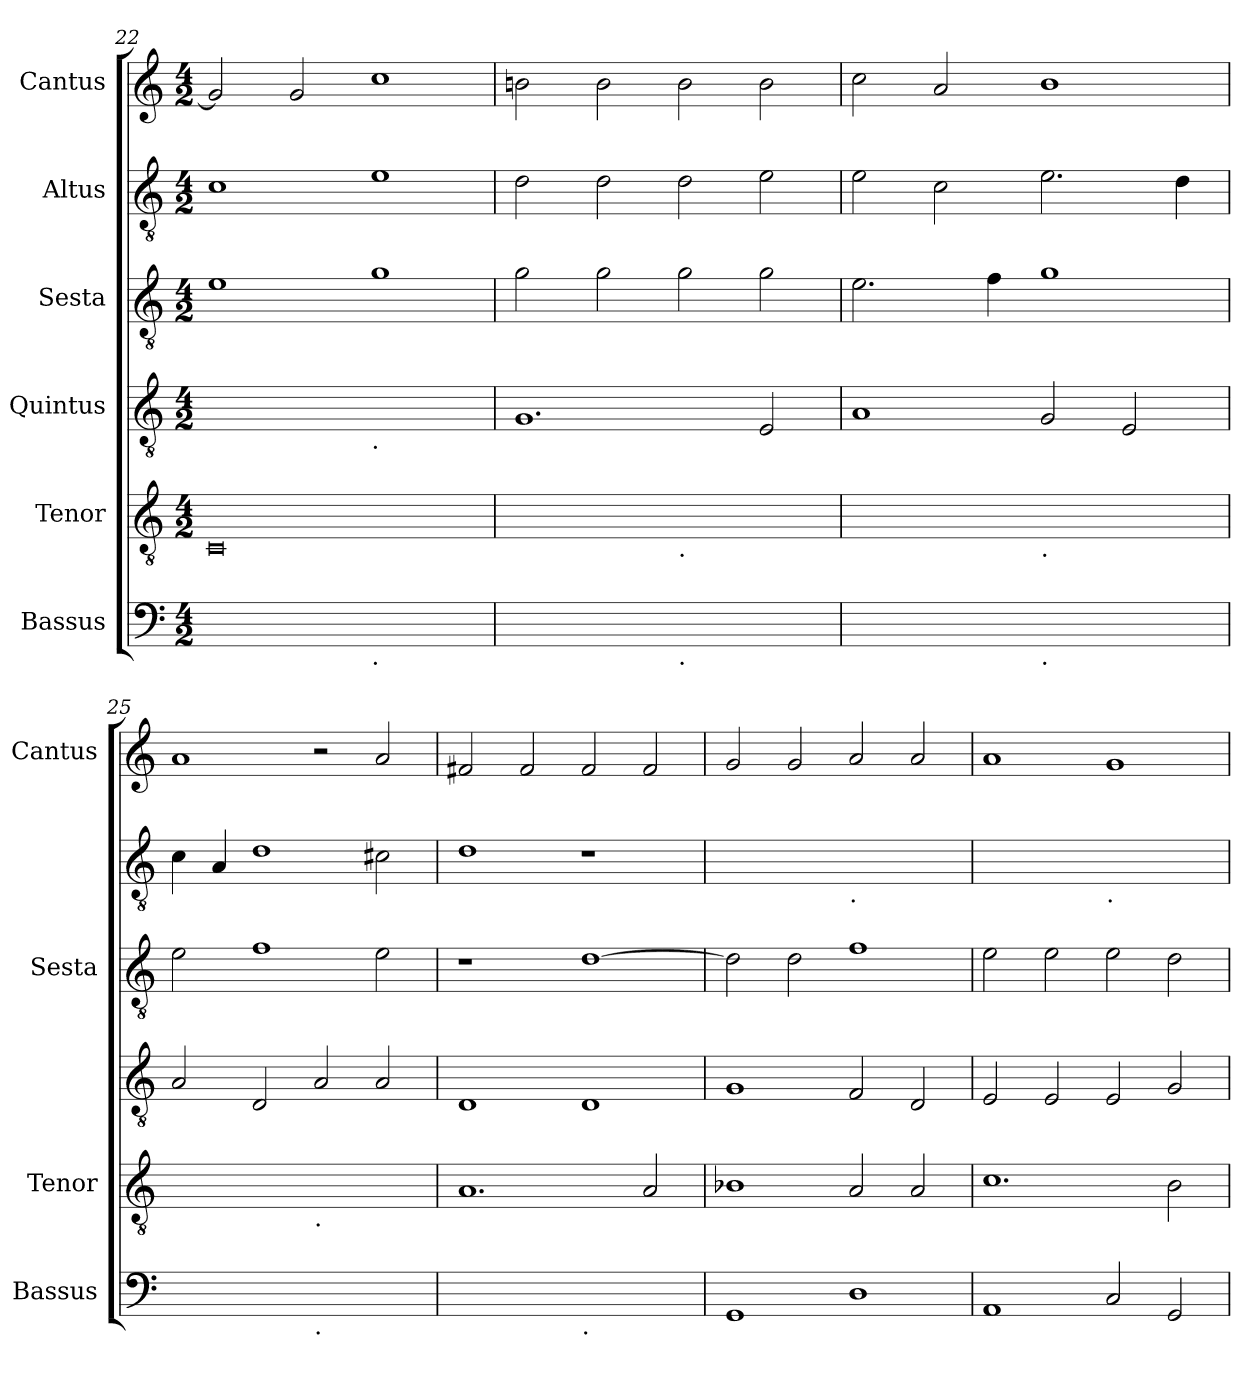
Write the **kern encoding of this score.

**kern	**kern	**kern	**kern	**kern	**kern
*part6	*part5	*part4	*part3	*part2	*part1
*staff6	*staff5	*staff4	*staff3	*staff2	*staff1
*I"Bassus	*I"Tenor	*I"Quintus	*I"Sesta	*I"Altus	*I"Cantus
*I'Bassus	*I'Tenor	*	*I'Sesta	*	*I'Cantus
*clefF4	*clefGv2	*clefGv2	*clefGv2	*clefGv2	*clefG2
*k[]	*k[]	*k[]	*k[]	*k[]	*k[]
*M4/2	*M4/2	*M4/2	*M4/2	*M4/2	*M4/2
=22	=22	=22	=22	=22	=22
*^	*	*^	*	*	*
0ryy	1ryy	0C	0ryy	1ryy	1e	1c	2g/]
.	.	.	.	.	.	.	2g/
!	!	!	!	!LO:TX:b:t=.	!	!	!
!	!LO:TX:b:t=.	!	!	!	!	!	!
.	1ryy	.	.	1ryy	1g	1e	1cc
*	*	*	*v	*v	*	*	*
=23	=23	=23	=23	=23	=23	=23
*	*	*^	*	*	*	*
0ryy	1ryy	0ryy	1ryy	1.G	2g\	2d\	2bn\
.	.	.	.	.	2g\	2d\	2b\
!	!	!	!LO:TX:b:t=.	!	!	!	!
!	!LO:TX:b:t=.	!	!	!	!	!	!
.	1ryy	.	1ryy	.	2g\	2d\	2b\
.	.	.	.	2E/	2g\	2e\	2b\
=24	=24	=24	=24	=24	=24	=24	=24
0ryy	1ryy	0ryy	1ryy	1A	2.e\	2e\	2cc\
.	.	.	.	.	.	2c\	2a/
.	.	.	.	.	4f\	.	.
!	!	!	!LO:TX:b:t=.	!	!	!	!
!	!LO:TX:b:t=.	!	!	!	!	!	!
.	1ryy	.	1ryy	2G/	1g	2.e\	1b
.	.	.	.	2E/	.	.	.
.	.	.	.	.	.	4d\	.
=25	=25	=25	=25	=25	=25	=25	=25
0ryy	1ryy	0ryy	1ryy	2A/	2e\	4c\	1a
.	.	.	.	.	.	4A/	.
.	.	.	.	2D/	1f	1d	.
!	!	!	!LO:TX:b:t=.	!	!	!	!
!	!LO:TX:b:t=.	!	!	!	!	!	!
.	1ryy	.	1ryy	2A/	.	.	2r
.	.	.	.	2A/	2e\	2c#X\	2a/
*	*	*v	*v	*	*	*	*
=26	=26	=26	=26	=26	=26	=26
0ryy	1ryy	1.A	1D	1r	1d	2f#X/
.	.	.	.	.	.	2f#/
!	!LO:TX:b:t=.	!	!	!	!	!
.	1ryy	.	1D	[1d	1r	2f#/
.	.	2A/	.	.	.	2f#/
*v	*v	*	*	*	*	*
=27	=27	=27	=27	=27	=27
*	*	*	*	*^	*
1GG	1B-X	1G	2d\]	0ryy	1ryy	2g/
.	.	.	2d\	.	.	2g/
!	!	!	!	!	!LO:TX:b:t=.	!
1D	2A/	2F/	1f	.	1ryy	2a/
.	2A/	2D/	.	.	.	2a/
=28	=28	=28	=28	=28	=28	=28
1AA	1.c	2E/	2e\	0ryy	1ryy	1a
.	.	2E/	2e\	.	.	.
!	!	!	!	!	!LO:TX:b:t=.	!
2C/	.	2E/	2e\	.	1ryy	1g
2GG/	2B\	2G/	2d\	.	.	.
*	*	*	*	*v	*v	*
=	=	=	=	=	=
*-	*-	*-	*-	*-	*-
